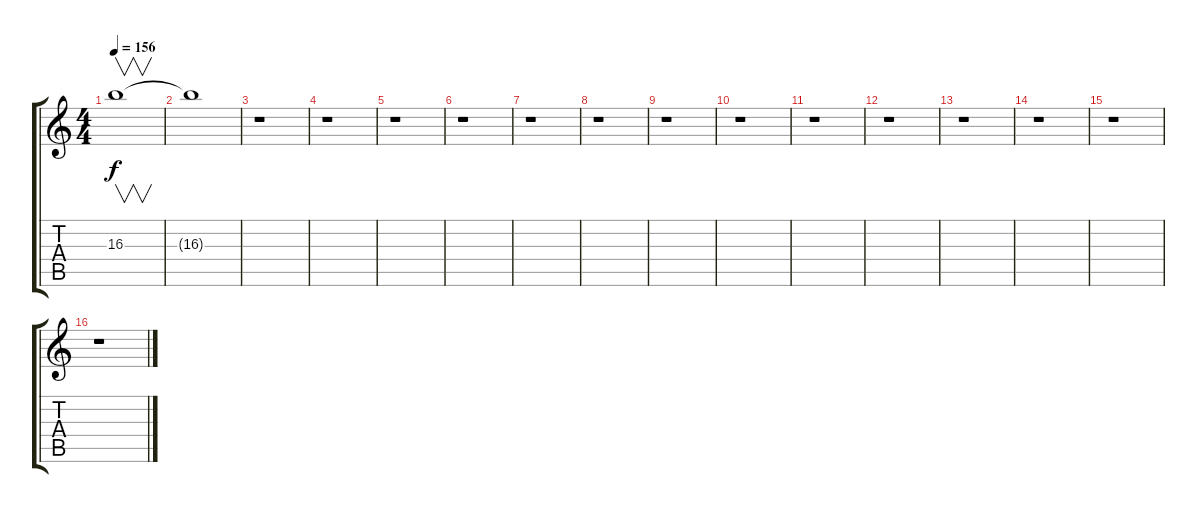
\track "" {instrument distortionguitar}
\staff {score tabs}
\tuning (E4 B3 G3 D3 A2 E2) {hide}
\ts (4 4)
\tempo 156
\clef g2
\ks c
16.3.1{v dy f} |
16.3{t}.1 |
r.1 |
r.1 |
r.1 |
r.1 |
r.1 |
r.1 |
r.1 |
r.1 |
r.1 |
r.1 |
r.1 |
r.1 |
r.1 |
r.1
